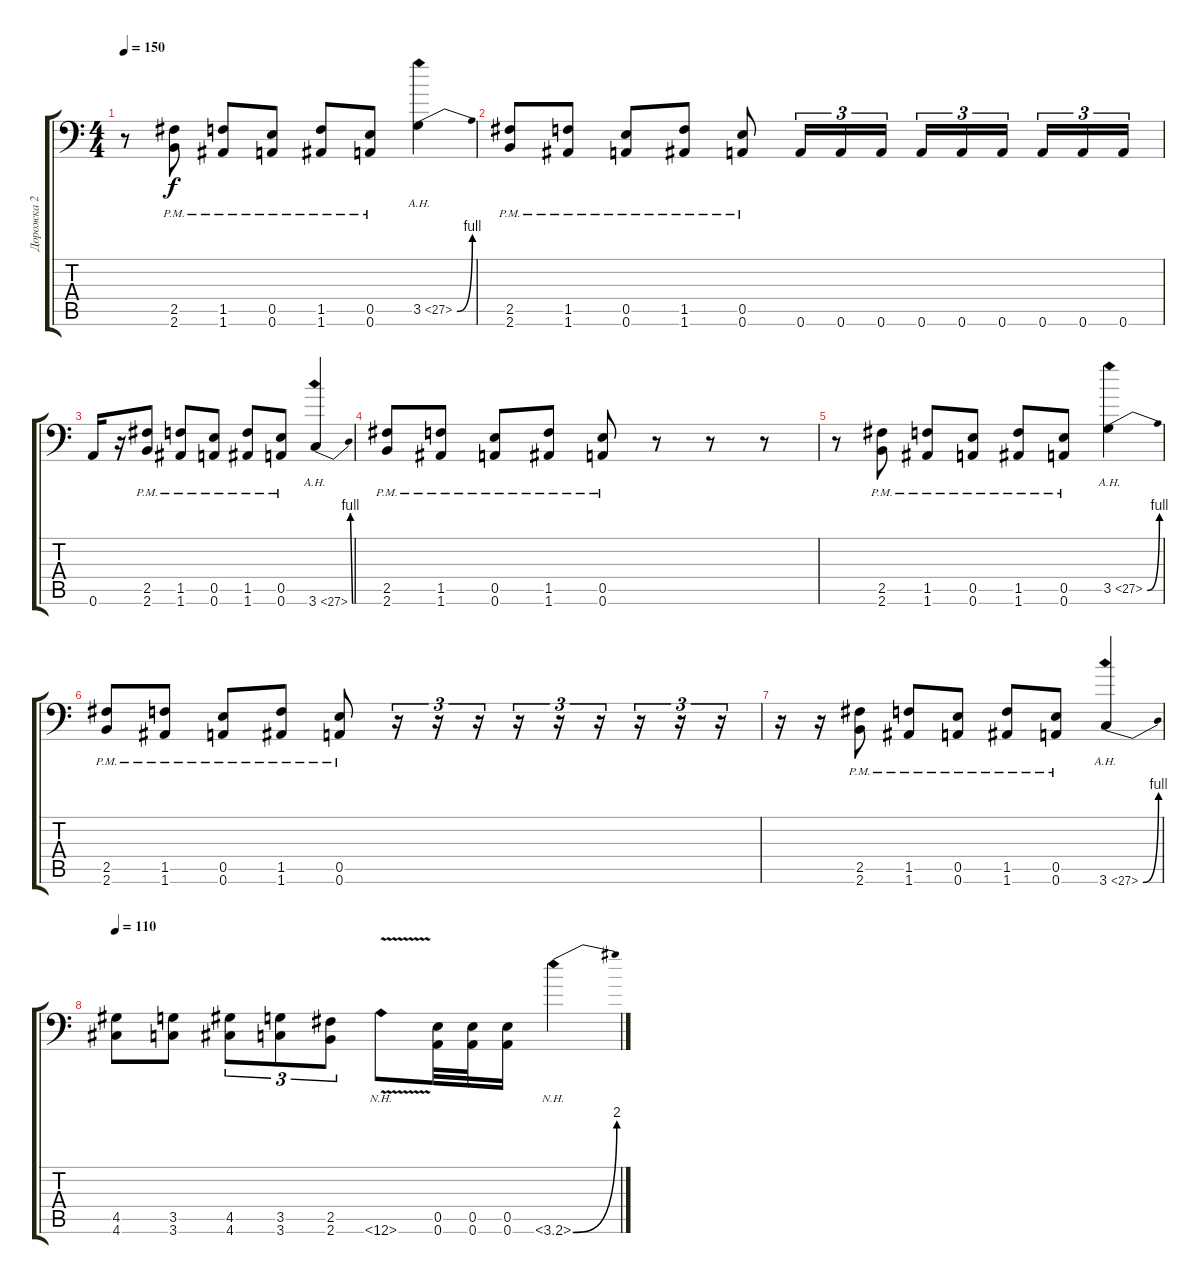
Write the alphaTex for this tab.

\track ("Дорожка 2" "Дорожка 2") {instrument distortionguitar}
\staff {score tabs}
\tuning (B3 Gb3 D3 A2 E2 A1) {hide}
\ts (4 4)
\tempo 150
\clef f4
\ks c
r.8{dy f} (2.5{pm} 2.6{pm}).8 (1.5{pm} 1.6{pm}).8 (0.5{pm} 0.6{pm}).8 (1.5{pm} 1.6{pm}).8 (0.5{pm} 0.6{pm}).8 3.5{be (bend 0 0 60 4) ah 24}.4 |
(2.5{pm} 2.6{pm}).8 (1.5{pm} 1.6{pm}).8 (0.5{pm} 0.6{pm}).8 (1.5{pm} 1.6{pm}).8 (0.5{pm} 0.6{pm}).8 0.6.16{tu (3 2)} 0.6.16{tu (3 2)} 0.6.16{tu (3 2)} 0.6.16{tu (3 2)} 0.6.16{tu (3 2)} 0.6.16{tu (3 2) beam splitsecondary} 0.6.16{tu (3 2)} 0.6.16{tu (3 2)} 0.6.16{tu (3 2)} |
0.6.16 r.16 (2.5{pm} 2.6{pm}).8 (1.5{pm} 1.6{pm}).8 (0.5{pm} 0.6{pm}).8 (1.5{pm} 1.6{pm}).8 (0.5{pm} 0.6{pm}).8 3.6{be (bend 0 0 60 4) ah 24}.4 |
(2.5{pm} 2.6{pm}).8 (1.5{pm} 1.6{pm}).8 (0.5{pm} 0.6{pm}).8 (1.5{pm} 1.6{pm}).8 (0.5{pm} 0.6{pm}).8 r.8 r.8 r.8 |
r.8 (2.5{pm} 2.6{pm}).8 (1.5{pm} 1.6{pm}).8 (0.5{pm} 0.6{pm}).8 (1.5{pm} 1.6{pm}).8 (0.5{pm} 0.6{pm}).8 3.5{be (bend 0 0 60 4) ah 24}.4 |
(2.5{pm} 2.6{pm}).8 (1.5{pm} 1.6{pm}).8 (0.5{pm} 0.6{pm}).8 (1.5{pm} 1.6{pm}).8 (0.5{pm} 0.6{pm}).8 r.16{tu (3 2)} r.16{tu (3 2)} r.16{tu (3 2)} r.16{tu (3 2)} r.16{tu (3 2)} r.16{tu (3 2)} r.16{tu (3 2)} r.16{tu (3 2)} r.16{tu (3 2)} |
r.16 r.16 (2.5{pm} 2.6{pm}).8 (1.5{pm} 1.6{pm}).8 (0.5{pm} 0.6{pm}).8 (1.5{pm} 1.6{pm}).8 (0.5{pm} 0.6{pm}).8 3.6{be (bend 0 0 60 4) ah 24}.4 |
\tempo 110
(4.5 4.6).8 (3.5 3.6).8 (4.5 4.6).8{tu (3 2)} (3.5 3.6).8{tu (3 2)} (2.5 2.6).8{tu (3 2)} 1.6{nh v}.8 (0.5 0.6).32 (0.5 0.6).32 (0.5 0.6).16 3.6{be (bend 0 0 60 8) nh}.4
